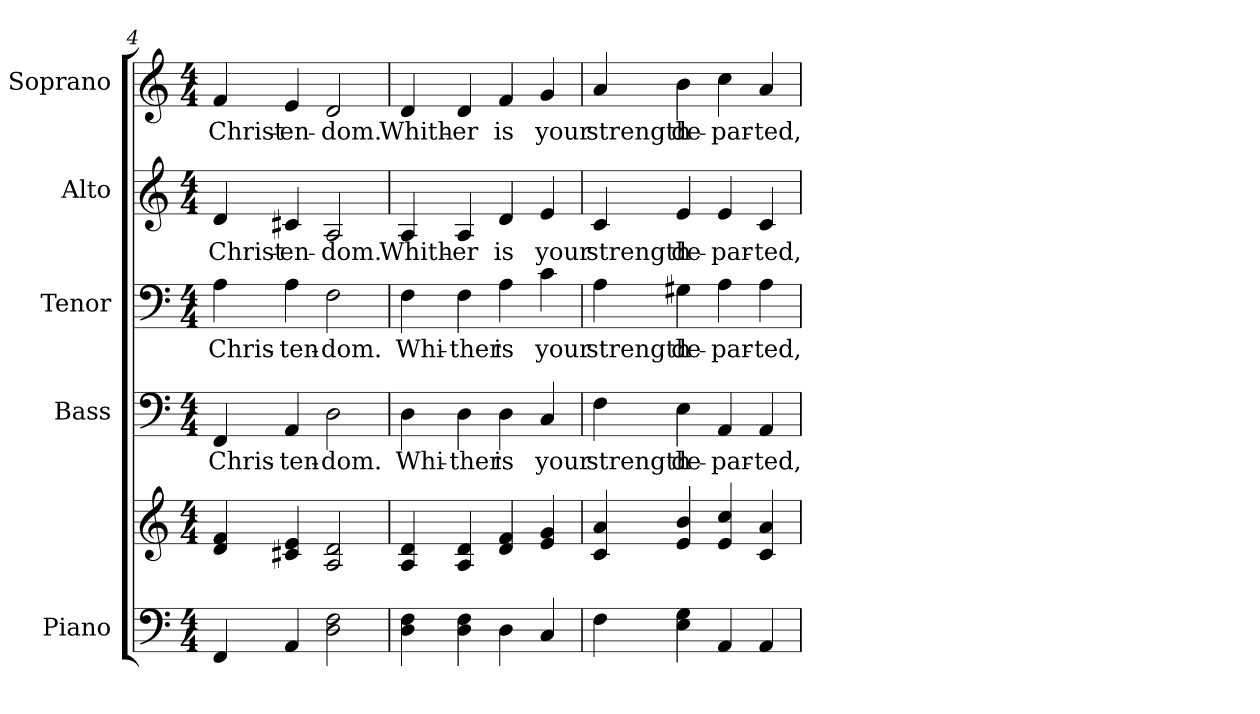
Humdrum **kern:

**kern	**kern	**kern	**text	**kern	**text	**kern	**text	**kern	**text
*part5	*part5	*part4	*part4	*part3	*part3	*part2	*part2	*part1	*part1
*staff6	*staff5	*staff4	*staff4	*staff3	*staff3	*staff2	*staff2	*staff1	*staff1
*I"Piano	*	*I"Bass	*	*I"Tenor	*	*I"Alto	*	*I"Soprano	*
*I'Pno.	*	*I'B.	*	*I'T.	*	*I'A.	*	*I'S.	*
!!LO:PB:g=z
*clefF4	*clefG2	*clefF4	*	*clefF4	*	*clefG2	*	*clefG2	*
*k[]	*k[]	*k[]	*	*k[]	*	*k[]	*	*k[]	*
*C:	*C:	*C:	*	*C:	*	*C:	*	*C:	*
*M4/4	*M4/4	*M4/4	*	*M4/4	*	*M4/4	*	*M4/4	*
=4	=4	=4	=4	=4	=4	=4	=4	=4	=4
!	!	!	!LO:LY:b:color=#000000	!	!	!	!	!	!
!	!	!	!	!	!LO:LY:b:color=#000000	!	!	!	!
!	!	!	!	!	!	!	!LO:LY:b:color=#000000	!	!
!	!	!	!	!	!	!	!	!	!LO:LY:b:color=#000000
4FFi/	4di/ 4fi	4FFi/	Chris-	4Ai\	Chris-	4di/	Christ-	4fi/	Christ-
!	!	!	!LO:LY:b:color=#000000	!	!	!	!	!	!
!	!	!	!	!	!LO:LY:b:color=#000000	!	!	!	!
!	!	!	!	!	!	!	!LO:LY:b:color=#000000	!	!
!	!	!	!	!	!	!	!	!	!LO:LY:b:color=#000000
4AAi/	4c#Xi/ 4ei	4AAi/	-ten-	4Ai\	-ten-	4c#Xi/	-en-	4ei/	-en-
!	!	!	!LO:LY:b:color=#000000	!	!	!	!	!	!
!	!	!	!	!	!LO:LY:b:color=#000000	!	!	!	!
!	!	!	!	!	!	!	!LO:LY:b:color=#000000	!	!
!	!	!	!	!	!	!	!	!	!LO:LY:b:color=#000000
2Di\ 2Fi	2Ai/ 2di	2Di\	-dom.	2Fi\	-dom.	2Ai/	-dom.	2di/	-dom.
=5	=5	=5	=5	=5	=5	=5	=5	=5	=5
!	!	!	!LO:LY:b:color=#000000	!	!	!	!	!	!
!	!	!	!	!	!LO:LY:b:color=#000000	!	!	!	!
!	!	!	!	!	!	!	!LO:LY:b:color=#000000	!	!
!	!	!	!	!	!	!	!	!	!LO:LY:b:color=#000000
4Di\ 4Fi	4Ai/ 4di	4Di\	Whi-	4Fi\	Whi-	4Ai/	Whith-	4di/	Whith-
!	!	!	!LO:LY:b:color=#000000	!	!	!	!	!	!
!	!	!	!	!	!LO:LY:b:color=#000000	!	!	!	!
!	!	!	!	!	!	!	!LO:LY:b:color=#000000	!	!
!	!	!	!	!	!	!	!	!	!LO:LY:b:color=#000000
4Di\ 4Fi	4Ai/ 4di	4Di\	-ther	4Fi\	-ther	4Ai/	-er	4di/	-er
!	!	!	!LO:LY:b:color=#000000	!	!	!	!	!	!
!	!	!	!	!	!LO:LY:b:color=#000000	!	!	!	!
!	!	!	!	!	!	!	!LO:LY:b:color=#000000	!	!
!	!	!	!	!	!	!	!	!	!LO:LY:b:color=#000000
4Di\	4di/ 4fi	4Di\	is	4Ai\	is	4di/	is	4fi/	is
!	!	!	!LO:LY:b:color=#000000	!	!	!	!	!	!
!	!	!	!	!	!LO:LY:b:color=#000000	!	!	!	!
!	!	!	!	!	!	!	!LO:LY:b:color=#000000	!	!
!	!	!	!	!	!	!	!	!	!LO:LY:b:color=#000000
4Ci/	4ei/ 4gi	4Ci/	your	4ci\	your	4ei/	your	4gi/	your
=6	=6	=6	=6	=6	=6	=6	=6	=6	=6
!	!	!	!LO:LY:b:color=#000000	!	!	!	!	!	!
!	!	!	!	!	!LO:LY:b:color=#000000	!	!	!	!
!	!	!	!	!	!	!	!LO:LY:b:color=#000000	!	!
!	!	!	!	!	!	!	!	!	!LO:LY:b:color=#000000
4Fi\	4ci/ 4ai	4Fi\	strength	4Ai\	strength	4ci/	strength	4ai/	strength
!	!	!	!LO:LY:b:color=#000000	!	!	!	!	!	!
!	!	!	!	!	!LO:LY:b:color=#000000	!	!	!	!
!	!	!	!	!	!	!	!LO:LY:b:color=#000000	!	!
!	!	!	!	!	!	!	!	!	!LO:LY:b:color=#000000
4Ei\ 4Gi	4ei/ 4bi	4Ei\	de-	4G#Xi\	de-	4ei/	de-	4bi\	de-
!	!	!	!LO:LY:b:color=#000000	!	!	!	!	!	!
!	!	!	!	!	!LO:LY:b:color=#000000	!	!	!	!
!	!	!	!	!	!	!	!LO:LY:b:color=#000000	!	!
!	!	!	!	!	!	!	!	!	!LO:LY:b:color=#000000
4AAi/	4ei/ 4cci	4AAi/	-par-	4Ai\	-par-	4ei/	-par-	4cci\	-par-
!	!	!	!LO:LY:b:color=#000000	!	!	!	!	!	!
!	!	!	!	!	!LO:LY:b:color=#000000	!	!	!	!
!	!	!	!	!	!	!	!LO:LY:b:color=#000000	!	!
!	!	!	!	!	!	!	!	!	!LO:LY:b:color=#000000
4AAi/	4ci/ 4ai	4AAi/	-ted,	4Ai\	-ted,	4ci/	-ted,	4ai/	-ted,
=	=	=	=	=	=	=	=	=	=
*-	*-	*-	*-	*-	*-	*-	*-	*-	*-
